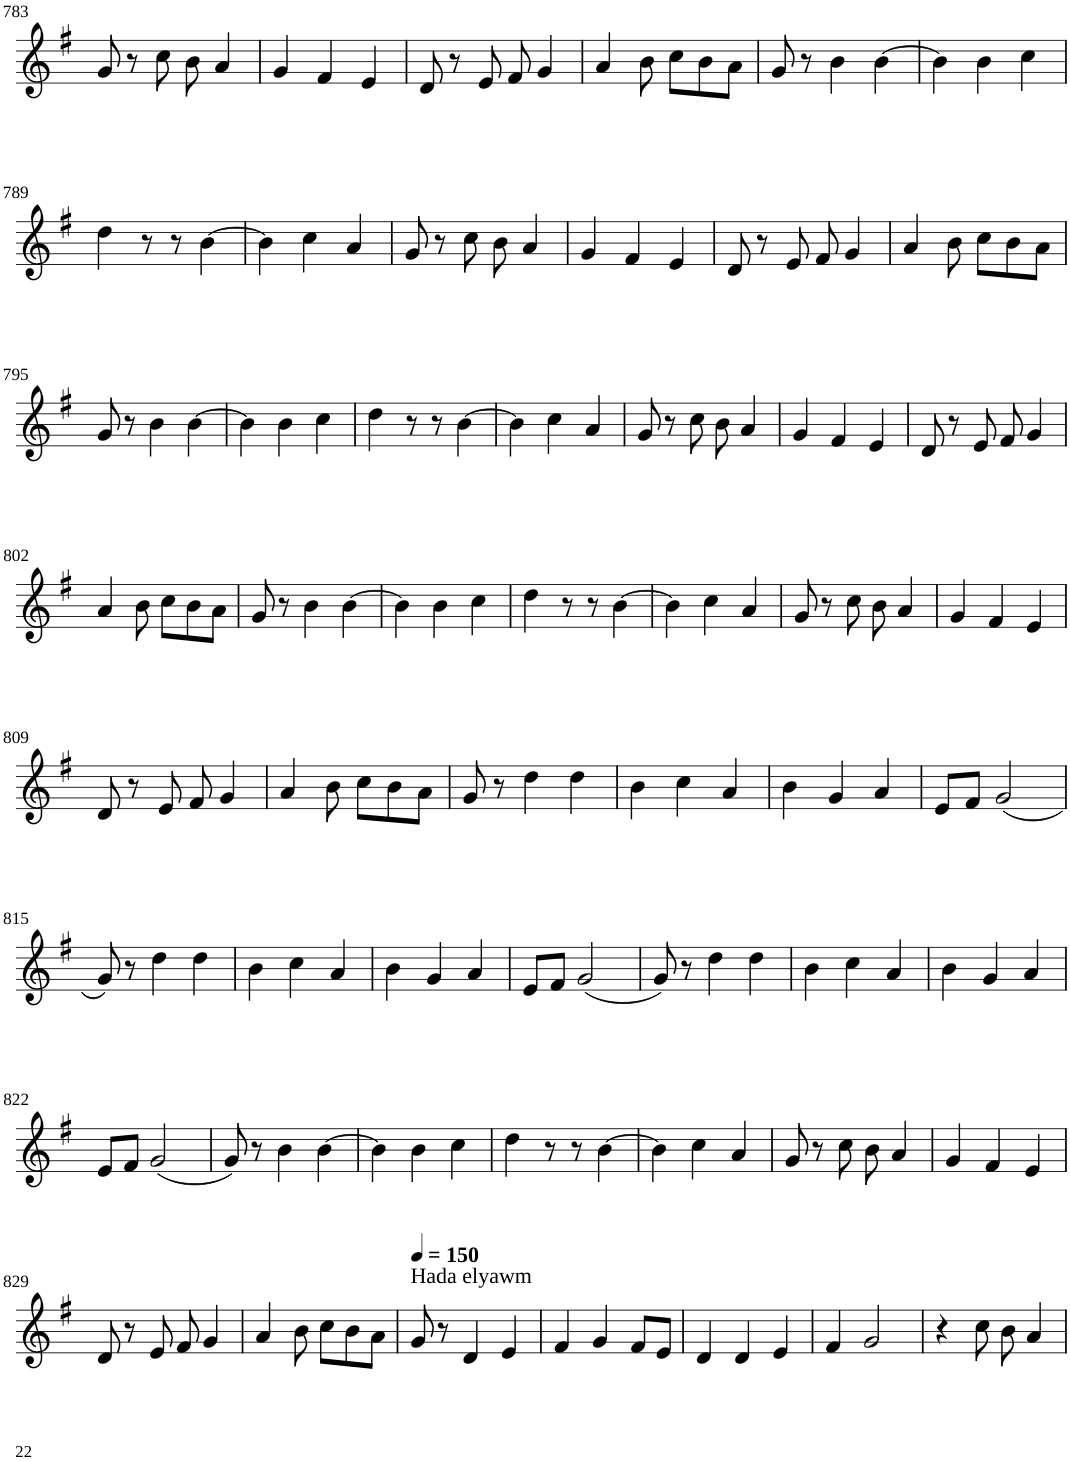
**kern
*part1
*staff1
*I"Violin
!!LO:PB:g=z
*clefG2
*k[f#]
*G:
*M6/8
=783
8g/
8r
8cc\
8b\
4a/
=784
4g/
4f#/
4e/
=785
8d/
8r
8e/
8f#/
4g/
=786
4a/
8b\
8cc\L
8b\
8a\J
=787
8g/
8r
4b\
[4b\
=788
4b\]
4b\
4cc\
!!LO:LB:g=z
=789
4dd\
8r
8r
[4b\
=790
4b\]
4cc\
4a/
=791
8g/
8r
8cc\
8b\
4a/
=792
4g/
4f#/
4e/
=793
8d/
8r
8e/
8f#/
4g/
=794
4a/
8b\
8cc\L
8b\
8a\J
!!LO:LB:g=z
=795
8g/
8r
4b\
[4b\
=796
4b\]
4b\
4cc\
=797
4dd\
8r
8r
[4b\
=798
4b\]
4cc\
4a/
=799
8g/
8r
8cc\
8b\
4a/
=800
4g/
4f#/
4e/
=801
8d/
8r
8e/
8f#/
4g/
!!LO:LB:g=z
=802
4a/
8b\
8cc\L
8b\
8a\J
=803
8g/
8r
4b\
[4b\
=804
4b\]
4b\
4cc\
=805
4dd\
8r
8r
[4b\
=806
4b\]
4cc\
4a/
=807
8g/
8r
8cc\
8b\
4a/
=808
4g/
4f#/
4e/
!!LO:LB:g=z
=809
8d/
8r
8e/
8f#/
4g/
=810
4a/
8b\
8cc\L
8b\
8a\J
=811
8g/
8r
4dd\
4dd\
=812
4b\
4cc\
4a/
=813
4b\
4g/
4a/
=814
8e/L
8f#/J
(2g/
!!LO:LB:g=z
=815
8g/)
8r
4dd\
4dd\
=816
4b\
4cc\
4a/
=817
4b\
4g/
4a/
=818
8e/L
8f#/J
(2g/
=819
8g/)
8r
4dd\
4dd\
=820
4b\
4cc\
4a/
=821
4b\
4g/
4a/
!!LO:LB:g=z
=822
8e/L
8f#/J
(2g/
=823
8g/)
8r
4b\
[4b\
=824
4b\]
4b\
4cc\
=825
4dd\
8r
8r
[4b\
=826
4b\]
4cc\
4a/
=827
8g/
8r
8cc\
8b\
4a/
=828
4g/
4f#/
4e/
!!LO:LB:g=z
=829
8d/
8r
8e/
8f#/
4g/
=830
4a/
8b\
8cc\L
8b\
8a\J
=831
*MM150
!LO:TX:a:t=Hada elyawm
8g/
8r
4d/
4e/
=832
4f#/
4g/
8f#/L
8e/J
=833
4d/
4d/
4e/
=834
4f#/
2g/
=835
4r
8cc\
8b\
4a/
=
*-
